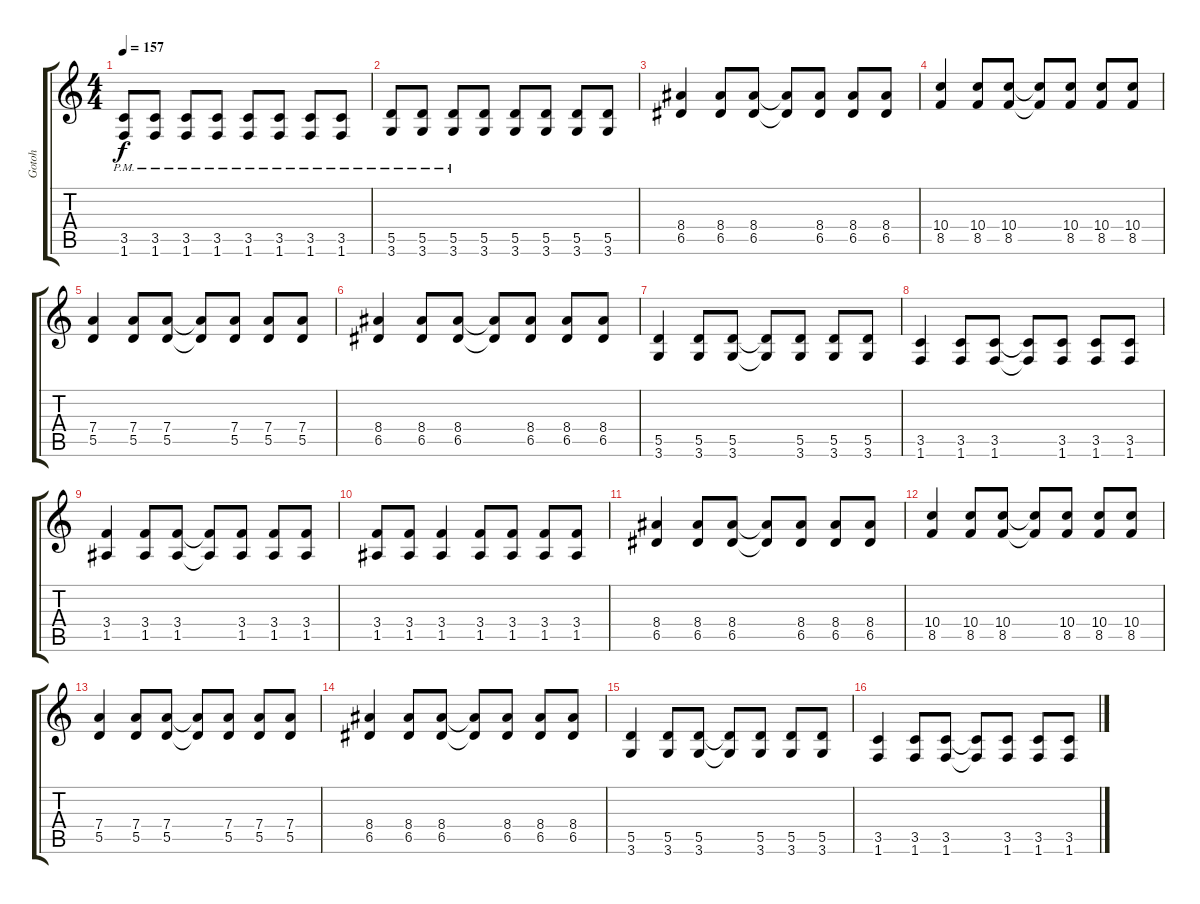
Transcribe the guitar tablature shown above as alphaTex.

\track ("Gotoh" "Gotoh") {instrument electricguitarjazz}
\staff {score tabs}
\tuning (E4 B3 G3 D3 A2 E2) {hide}
\ts (4 4)
\tempo 157
\clef g2
\ks c
(3.5{pm} 1.6{pm}).8{dy f} (3.5{pm} 1.6{pm}).8 (3.5{pm} 1.6{pm}).8 (3.5{pm} 1.6{pm}).8 (3.5{pm} 1.6{pm}).8 (3.5{pm} 1.6{pm}).8 (3.5{pm} 1.6{pm}).8 (3.5{pm} 1.6{pm}).8 |
(5.5{pm} 3.6{pm}).8 (5.5{pm} 3.6{pm}).8 (5.5{pm} 3.6{pm}).8 (5.5 3.6).8 (5.5 3.6).8 (5.5 3.6).8 (5.5 3.6).8 (5.5 3.6).8 |
(8.4 6.5).4 (8.4 6.5).8 (8.4 6.5).8 (8.4{t} 6.5{t}).8 (8.4 6.5).8 (8.4 6.5).8 (8.4 6.5).8 |
(10.4 8.5).4 (10.4 8.5).8 (10.4 8.5).8 (10.4{t} 8.5{t}).8 (10.4 8.5).8 (10.4 8.5).8 (10.4 8.5).8 |
(7.4 5.5).4 (7.4 5.5).8 (7.4 5.5).8 (7.4{t} 5.5{t}).8 (7.4 5.5).8 (7.4 5.5).8 (7.4 5.5).8 |
(8.4 6.5).4 (8.4 6.5).8 (8.4 6.5).8 (8.4{t} 6.5{t}).8 (8.4 6.5).8 (8.4 6.5).8 (8.4 6.5).8 |
(5.5 3.6).4 (5.5 3.6).8 (5.5 3.6).8 (5.5{t} 3.6{t}).8 (5.5 3.6).8 (5.5 3.6).8 (5.5 3.6).8 |
(3.5 1.6).4 (3.5 1.6).8 (3.5 1.6).8 (3.5{t} 1.6{t}).8 (3.5 1.6).8 (3.5 1.6).8 (3.5 1.6).8 |
(3.4 1.5).4 (3.4 1.5).8 (3.4 1.5).8 (3.4{t} 1.5{t}).8 (3.4 1.5).8 (3.4 1.5).8 (3.4 1.5).8 |
(3.4 1.5).8 (3.4 1.5).8 (3.4 1.5).4 (3.4 1.5).8 (3.4 1.5).8 (3.4 1.5).8 (3.4 1.5).8 |
(8.4 6.5).4 (8.4 6.5).8 (8.4 6.5).8 (8.4{t} 6.5{t}).8 (8.4 6.5).8 (8.4 6.5).8 (8.4 6.5).8 |
(10.4 8.5).4 (10.4 8.5).8 (10.4 8.5).8 (10.4{t} 8.5{t}).8 (10.4 8.5).8 (10.4 8.5).8 (10.4 8.5).8 |
(7.4 5.5).4 (7.4 5.5).8 (7.4 5.5).8 (7.4{t} 5.5{t}).8 (7.4 5.5).8 (7.4 5.5).8 (7.4 5.5).8 |
(8.4 6.5).4 (8.4 6.5).8 (8.4 6.5).8 (8.4{t} 6.5{t}).8 (8.4 6.5).8 (8.4 6.5).8 (8.4 6.5).8 |
(5.5 3.6).4 (5.5 3.6).8 (5.5 3.6).8 (5.5{t} 3.6{t}).8 (5.5 3.6).8 (5.5 3.6).8 (5.5 3.6).8 |
(3.5 1.6).4 (3.5 1.6).8 (3.5 1.6).8 (3.5{t} 1.6{t}).8 (3.5 1.6).8 (3.5 1.6).8 (3.5 1.6).8
